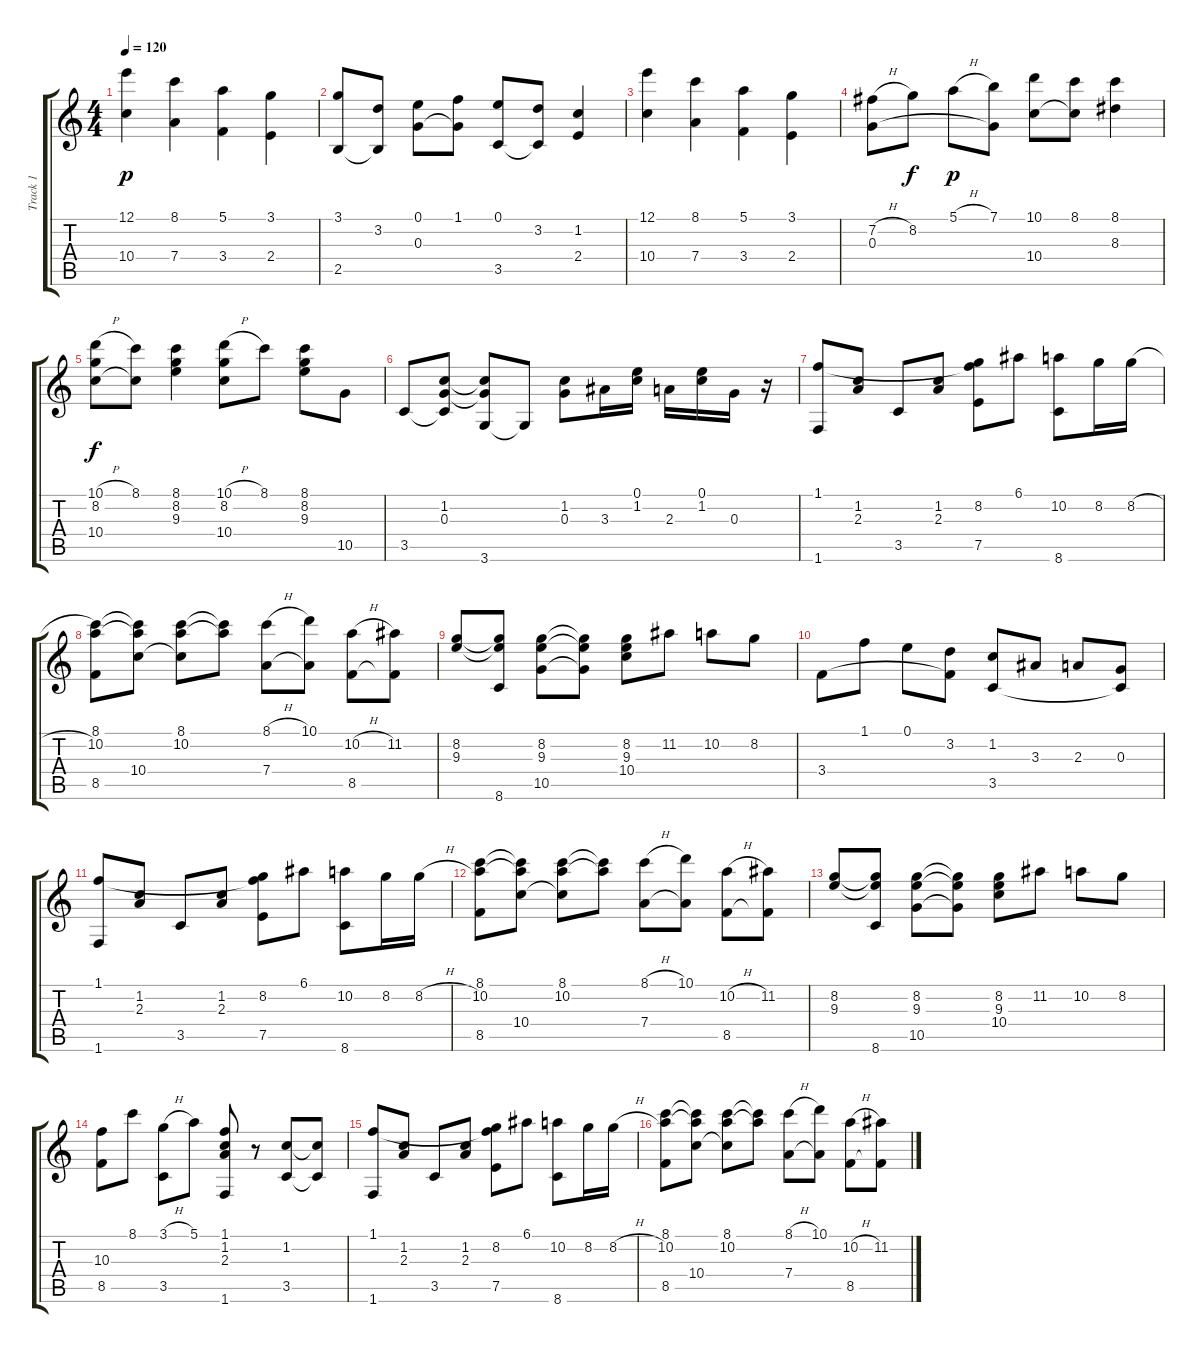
\track ("Track 1" "Track 1") {instrument acousticguitarsteel}
\staff {score tabs}
\tuning (E4 B3 G3 D3 A2 E2) {hide}
\ts (4 4)
\tempo 120
\clef g2
\ks c
(12.1 10.4).4{dy p} (8.1 7.4).4 (5.1 3.4).4 (3.1 2.4).4 |
(3.1 2.5).8 (3.2 2.5{t}).8 (0.1 0.3).8 (1.1 0.3{t}).8 (0.1 3.5).8 (3.2 3.5{t}).8 (1.2 2.4).4 |
(12.1 10.4).4 (8.1 7.4).4 (5.1 3.4).4 (3.1 2.4).4 |
(7.2{h} 0.3).8 8.2.8{dy f} 5.1{h}.8{dy p} (7.1 0.3{t}).8 (10.1 10.4).8 (8.1 10.4{t}).8 (8.1 8.3).4 |
(10.1{h} 8.2 10.4).8{dy f} (8.1 10.4{t}).8 (8.1 8.2 9.3).4 (10.1{h} 8.2 10.4).8 8.1.8 (8.1 8.2 9.3).8 10.5.8 |
3.5.8 (1.2 0.3 3.5{t}).8 (1.2{t} 0.3{t} 3.6).8 3.6{t}.8 (1.2 0.3).8 3.3.16 (0.1 1.2).16 2.3.16 (0.1 1.2).16 0.3.16 r.16 |
(1.1 1.6).8 (1.2 2.3).8 3.5.8 (1.2 2.3).8 (1.1{t} 8.2 7.5).8 6.1.8 (10.2 8.6).8 8.2.16 8.2{h}.16 |
(8.1 10.2 8.5).8 (8.1{t} 10.2{t} 10.4).8 (8.1 10.2 10.4{t}).8 (8.1{t} 10.2{t}).8 (8.1{h} 7.4).8 (10.1 7.4{t}).8 (10.2{h} 8.5).8 (11.2 8.5{t}).8 |
(8.2 9.3).8 (8.2{t} 9.3{t} 8.6).8 (8.2 9.3 10.5).8 (8.2{t} 9.3{t} 10.5{t}).8 (8.2 9.3 10.4).8 11.2.8 10.2.8 8.2.8 |
3.4.8 1.1.8 0.1.8 (3.2 3.4{t}).8 (1.2 3.5).8 3.3.8 2.3.8 (0.3 3.5{t}).8 |
(1.1 1.6).8 (1.2 2.3).8 3.5.8 (1.2 2.3).8 (1.1{t} 8.2 7.5).8 6.1.8 (10.2 8.6).8 8.2.16 8.2{h}.16 |
(8.1 10.2 8.5).8 (8.1{t} 10.2{t} 10.4).8 (8.1 10.2 10.4{t}).8 (8.1{t} 10.2{t}).8 (8.1{h} 7.4).8 (10.1 7.4{t}).8 (10.2{h} 8.5).8 (11.2 8.5{t}).8 |
(8.2 9.3).8 (8.2{t} 9.3{t} 8.6).8 (8.2 9.3 10.5).8 (8.2{t} 9.3{t} 10.5{t}).8 (8.2 9.3 10.4).8 11.2.8 10.2.8 8.2.8 |
(10.3 8.5).8 8.1.8 (3.1{h} 3.5).8 5.1.8 (1.1 1.2 2.3 1.6).8 r.8 (1.2 3.5).8 (1.2{t} 3.5{t}).8 |
(1.1 1.6).8 (1.2 2.3).8 3.5.8 (1.2 2.3).8 (1.1{t} 8.2 7.5).8 6.1.8 (10.2 8.6).8 8.2.16 8.2{h}.16 |
(8.1 10.2 8.5).8 (8.1{t} 10.2{t} 10.4).8 (8.1 10.2 10.4{t}).8 (8.1{t} 10.2{t}).8 (8.1{h} 7.4).8 (10.1 7.4{t}).8 (10.2{h} 8.5).8 (11.2 8.5{t}).8
